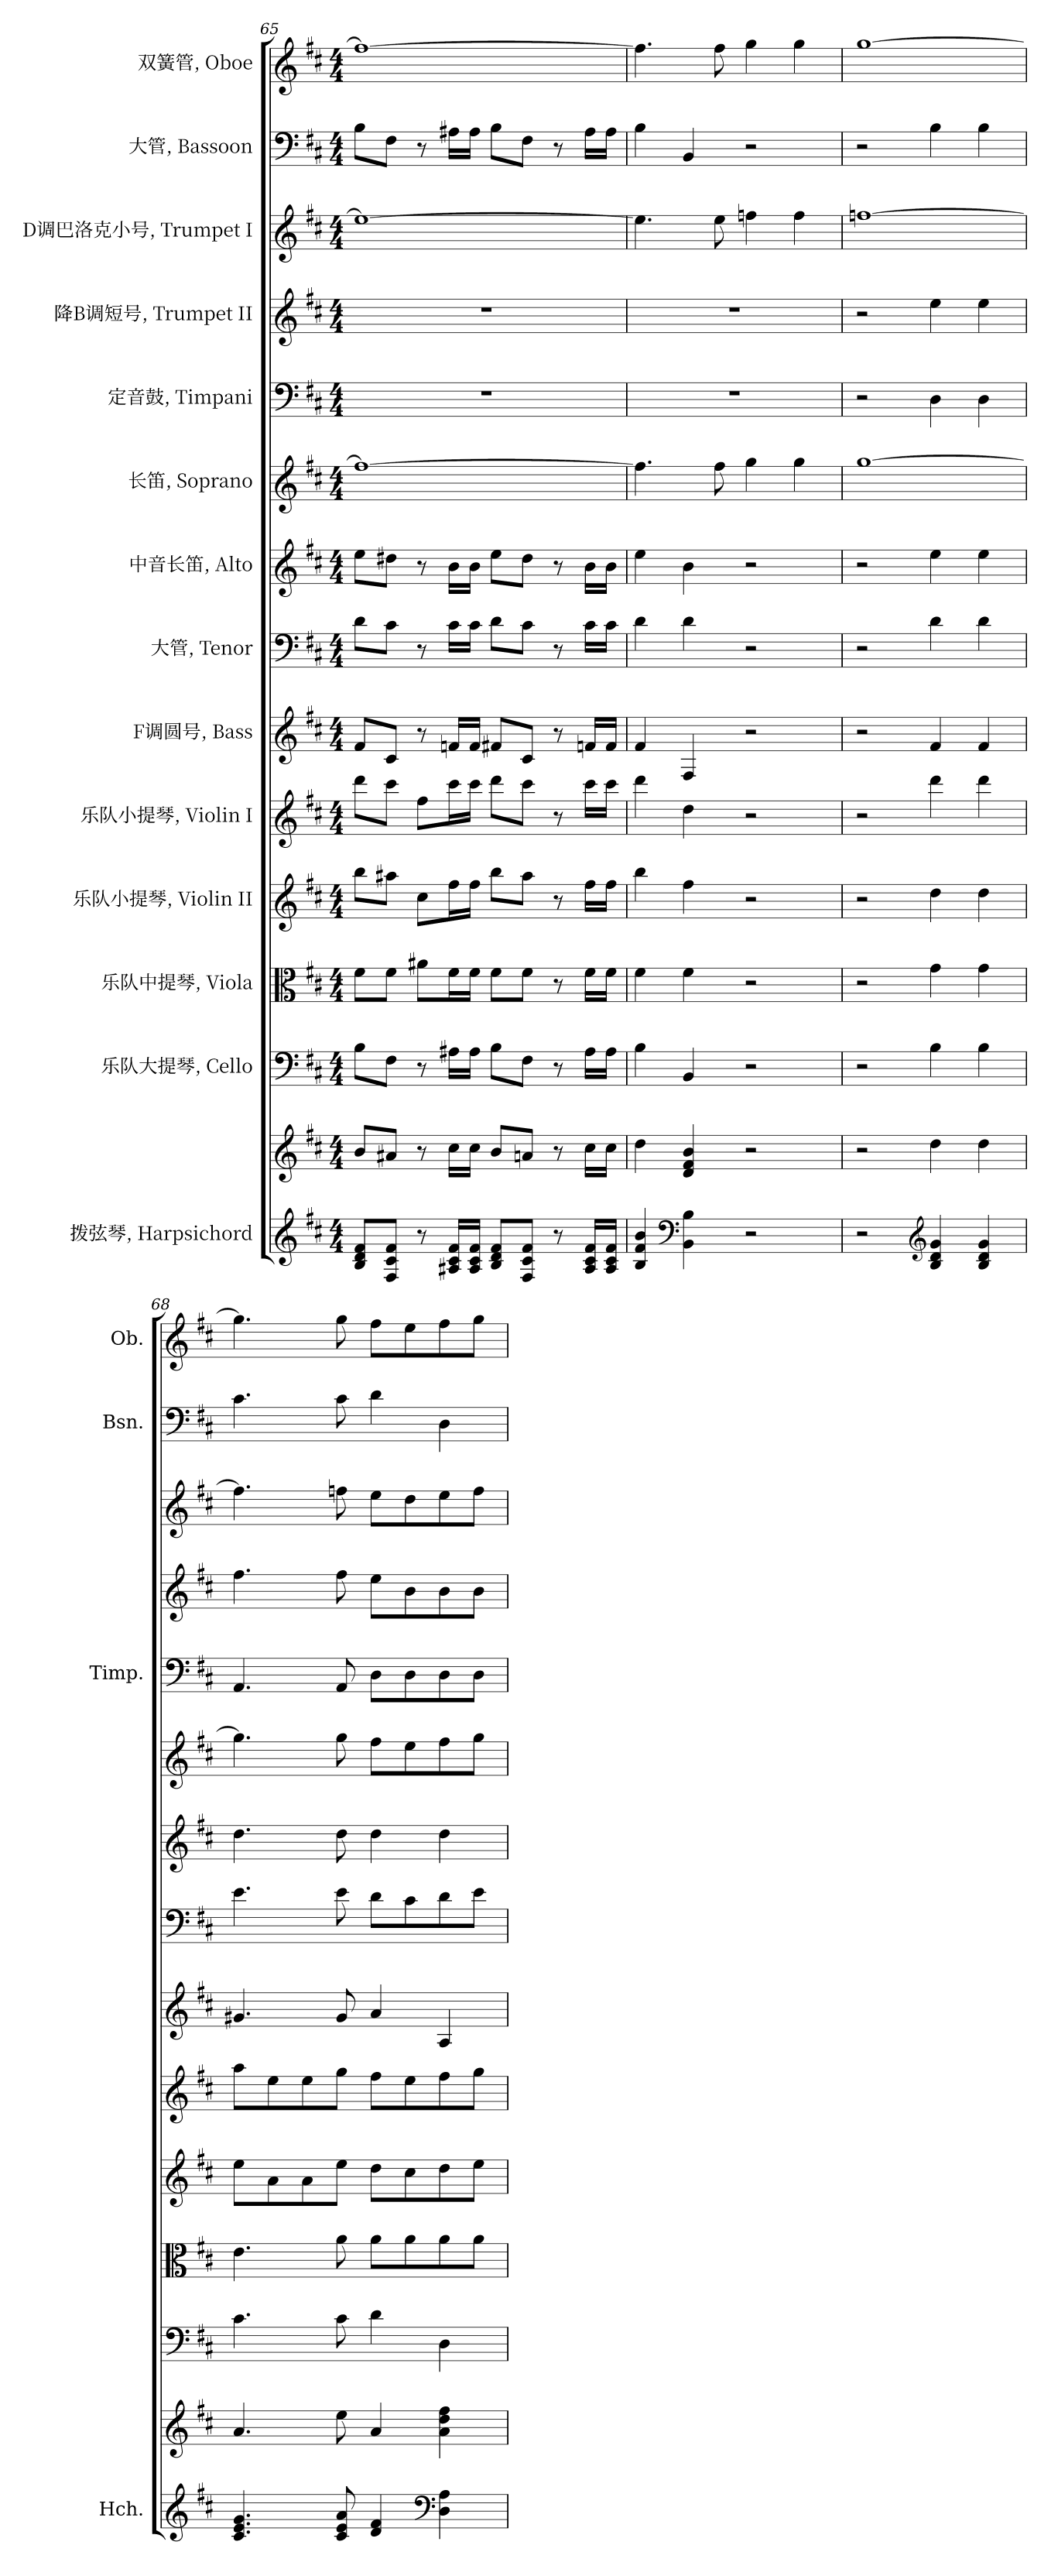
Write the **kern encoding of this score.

**kern	**kern	**kern	**kern	**kern	**kern	**kern	**kern	**kern	**kern	**kern	**kern	**kern	**kern	**kern
*part14	*part14	*part13	*part12	*part11	*part10	*part9	*part8	*part7	*part6	*part5	*part4	*part3	*part2	*part1
*staff15	*staff14	*staff13	*staff12	*staff11	*staff10	*staff9	*staff8	*staff7	*staff6	*staff5	*staff4	*staff3	*staff2	*staff1
*I"拨弦琴, Harpsichord	*	*I"乐队大提琴, Cello	*I"乐队中提琴, Viola	*I"乐队小提琴, Violin II	*I"乐队小提琴, Violin I	*I"F调圆号, Bass	*I"大管, Tenor	*I"中音长笛, Alto	*I"长笛, Soprano	*I"定音鼓, Timpani	*I"降B调短号, Trumpet II	*I"D调巴洛克小号, Trumpet I	*I"大管, Bassoon	*I"双簧管, Oboe
*I'Hch.	*	*	*	*	*	*	*	*	*	*I'Timp.	*	*	*I'Bsn.	*I'Ob.
!!LO:PB:g=z
*clefG2	*clefG2	*clefF4	*clefC3	*clefG2	*clefG2	*clefG2	*clefF4	*clefG2	*clefG2	*clefF4	*clefG2	*clefG2	*clefF4	*clefG2
*	*	*	*	*	*	*ITrd4c7	*	*ITrd3c5	*	*	*ITrd1c2	*ITrd-1c-2	*	*
*k[f#c#]	*k[f#c#]	*k[f#c#]	*k[f#c#]	*k[f#c#]	*k[f#c#]	*k[f#]	*k[f#c#]	*k[f#c#g#]	*k[f#c#]	*k[f#c#]	*k[]	*k[f#c#g#d#]	*k[f#c#]	*k[f#c#]
*M4/4	*M4/4	*M4/4	*M4/4	*M4/4	*M4/4	*M4/4	*M4/4	*M4/4	*M4/4	*M4/4	*M4/4	*M4/4	*M4/4	*M4/4
=65	=65	=65	=65	=65	=65	=65	=65	=65	=65	=65	=65	=65	=65	=65
8B/ 8d/ 8f#/L	8b/L	8B\L	8f#\L	8bb\L	8ddd\L	8B/L	8d\L	8b\L	1ff#_	1r	1r	1ff#_	8B\L	1ff#_
8F#/ 8c#/ 8f#/J	8a#X/J	8F#\J	8f#\J	8aa#X\J	8ccc#\J	8F#/J	8c#\J	8a#X\J	.	.	.	.	8F#\J	.
8r	8r	8r	8a#X\L	8cc#\L	8ff#\L	8r	8r	8r	.	.	.	.	8r	.
16A#X/ 16c#/ 16f#/LL	16cc#\LL	16A#X\LL	16f#\L	16ff#\L	16ccc#\L	16B-X/LL	16c#\LL	16f#\LL	.	.	.	.	16A#X\LL	.
16A#/ 16c#/ 16f#/JJ	16cc#\JJ	16A#\JJ	16f#\JJ	16ff#\JJ	16ccc#\JJ	16B-/JJ	16c#\JJ	16f#\JJ	.	.	.	.	16A#\JJ	.
8B/ 8d/ 8f#/L	8b/L	8B\L	8f#\L	8bb\L	8ddd\L	8Bn/L	8d\L	8b\L	.	.	.	.	8B\L	.
8F#/ 8c#/ 8f#/J	8an/J	8F#\J	8f#\J	8aa#\J	8ccc#\J	8F#/J	8c#\J	8a#\J	.	.	.	.	8F#\J	.
8r	8r	8r	8r	8r	8r	8r	8r	8r	.	.	.	.	8r	.
16A#/ 16c#/ 16f#/LL	16cc#\LL	16A#\LL	16f#\LL	16ff#\LL	16ccc#\LL	16B-X/LL	16c#\LL	16f#\LL	.	.	.	.	16A#\LL	.
16A#/ 16c#/ 16f#/JJ	16cc#\JJ	16A#\JJ	16f#\JJ	16ff#\JJ	16ccc#\JJ	16B-/JJ	16c#\JJ	16f#\JJ	.	.	.	.	16A#\JJ	.
=66	=66	=66	=66	=66	=66	=66	=66	=66	=66	=66	=66	=66	=66	=66
4B/ 4f#/ 4b/	4dd\	4B\	4f#\	4bb\	4ddd\	4B/	4d\	4b\	4.ff#\]	1r	1r	4.ff#\]	4B\	4.ff#\]
*clefF4	*	*	*	*	*	*	*	*	*	*	*	*	*	*
4BB\ 4B\	4d/ 4f#/ 4b/	4BB/	4f#\	4ff#\	4dd\	4BB/	4d\	4f#\	.	.	.	.	4BB/	.
.	.	.	.	.	.	.	.	.	8ff#\	.	.	8ff#\	.	8ff#\
2r	2r	2r	2r	2r	2r	2r	2r	2r	4gg\	.	.	4ggn\	2r	4gg\
.	.	.	.	.	.	.	.	.	4gg\	.	.	4gg\	.	4gg\
=67	=67	=67	=67	=67	=67	=67	=67	=67	=67	=67	=67	=67	=67	=67
2r	2r	2r	2r	2r	2r	2r	2r	2r	[1gg	2r	2r	[1ggn	2r	[1gg
*clefG2	*	*	*	*	*	*	*	*	*	*	*	*	*	*
4B/ 4d/ 4g/	4dd\	4B\	4g\	4dd\	4ddd\	4B/	4d\	4b\	.	4D\	4dd\	.	4B\	.
4B/ 4d/ 4g/	4dd\	4B\	4g\	4dd\	4ddd\	4B/	4d\	4b\	.	4D\	4dd\	.	4B\	.
!!LO:PB:g=z
=68	=68	=68	=68	=68	=68	=68	=68	=68	=68	=68	=68	=68	=68	=68
4.c#/ 4.e/ 4.g/	4.a/	4.c#\	4.e\	8ee\L	8aa\L	4.c#X/	4.e\	4.a\	4.gg\]	4.AA/	4.ee\	4.gg\]	4.c#\	4.gg\]
.	.	.	.	8a\	8ee\	.	.	.	.	.	.	.	.	.
.	.	.	.	8a\	8ee\	.	.	.	.	.	.	.	.	.
8c#/ 8e/ 8a/	8ee\	8c#\	8a\	8ee\J	8gg\J	8c#/	8e\	8a\	8gg\	8AA/	8ee\	8ggn\	8c#\	8gg\
4d/ 4f#/	4a/	4d\	8a\L	8dd\L	8ff#\L	4d/	8d\L	4a\	8ff#\L	8D\L	8dd\L	8ff#\L	4d\	8ff#\L
.	.	.	8a\	8cc#\	8ee\	.	8c#\	.	8ee\	8D\	8a\	8ee\	.	8ee\
*clefF4	*	*	*	*	*	*	*	*	*	*	*	*	*	*
4D\ 4A\	4a\ 4dd\ 4ff#\	4D\	8a\	8dd\	8ff#\	4D/	8d\	4a\	8ff#\	8D\	8a\	8ff#\	4D\	8ff#\
.	.	.	8a\J	8ee\J	8gg\J	.	8e\J	.	8gg\J	8D\J	8a\J	8gg\J	.	8gg\J
=	=	=	=	=	=	=	=	=	=	=	=	=	=	=
*-	*-	*-	*-	*-	*-	*-	*-	*-	*-	*-	*-	*-	*-	*-
